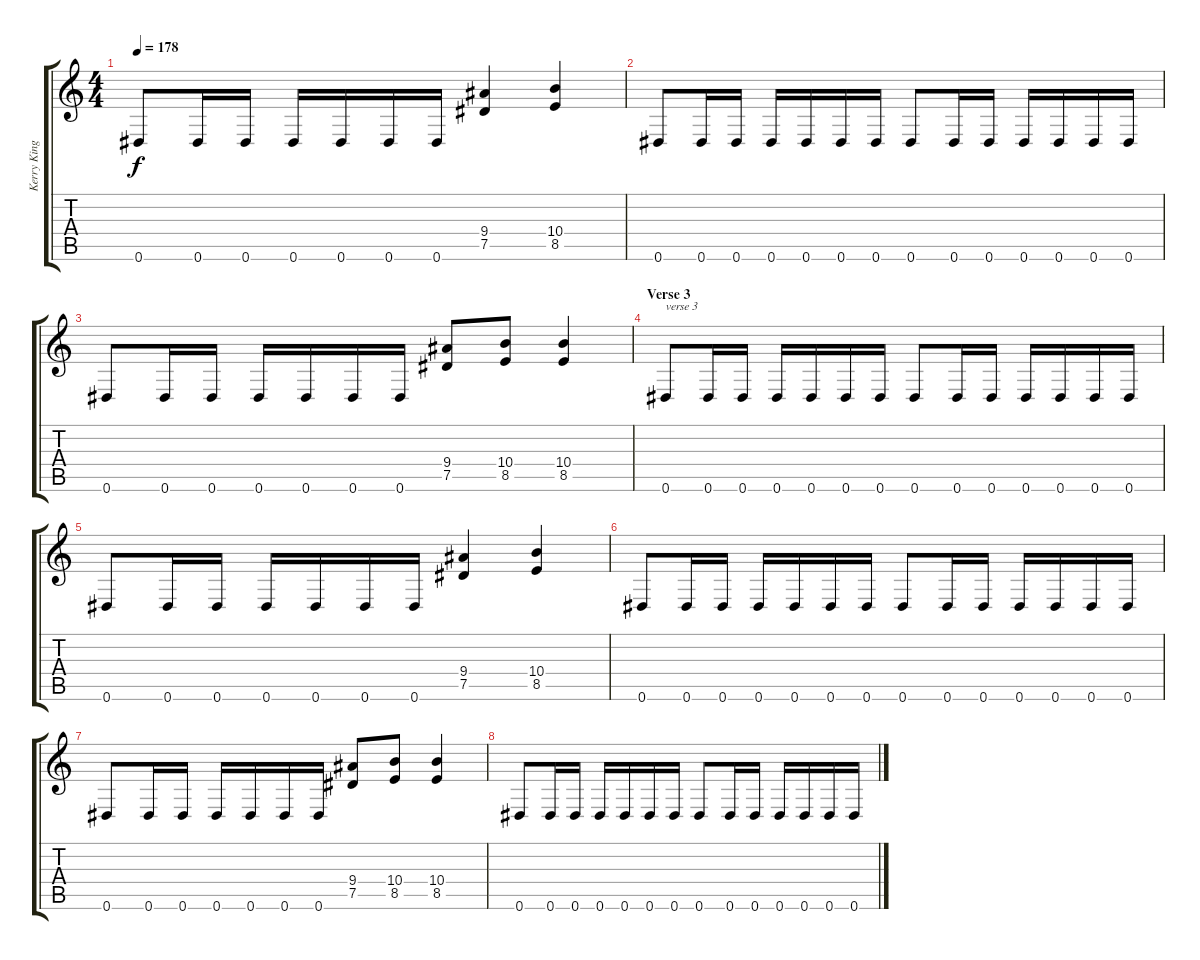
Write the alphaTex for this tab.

\track ("Kerry King" "Kerry King") {instrument distortionguitar}
\staff {score tabs}
\tuning (Eb4 Bb3 Gb3 Db3 Ab2 Eb2) {hide}
\ts (4 4)
\tempo 178
\clef g2
\ks c
0.6.8{dy f} 0.6.16 0.6.16 0.6.16 0.6.16 0.6.16 0.6.16 (9.4 7.5).4 (10.4 8.5).4 |
0.6.8 0.6.16 0.6.16 0.6.16 0.6.16 0.6.16 0.6.16 0.6.8 0.6.16 0.6.16 0.6.16 0.6.16 0.6.16 0.6.16 |
0.6.8 0.6.16 0.6.16 0.6.16 0.6.16 0.6.16 0.6.16 (9.4 7.5).8 (10.4 8.5).8 (10.4 8.5).4 |
\section ("" "Verse 3")
0.6.8{txt "verse 3"} 0.6.16 0.6.16 0.6.16 0.6.16 0.6.16 0.6.16 0.6.8 0.6.16 0.6.16 0.6.16 0.6.16 0.6.16 0.6.16 |
0.6.8 0.6.16 0.6.16 0.6.16 0.6.16 0.6.16 0.6.16 (9.4 7.5).4 (10.4 8.5).4 |
0.6.8 0.6.16 0.6.16 0.6.16 0.6.16 0.6.16 0.6.16 0.6.8 0.6.16 0.6.16 0.6.16 0.6.16 0.6.16 0.6.16 |
0.6.8 0.6.16 0.6.16 0.6.16 0.6.16 0.6.16 0.6.16 (9.4 7.5).8 (10.4 8.5).8 (10.4 8.5).4 |
0.6.8 0.6.16 0.6.16 0.6.16 0.6.16 0.6.16 0.6.16 0.6.8 0.6.16 0.6.16 0.6.16 0.6.16 0.6.16 0.6.16
